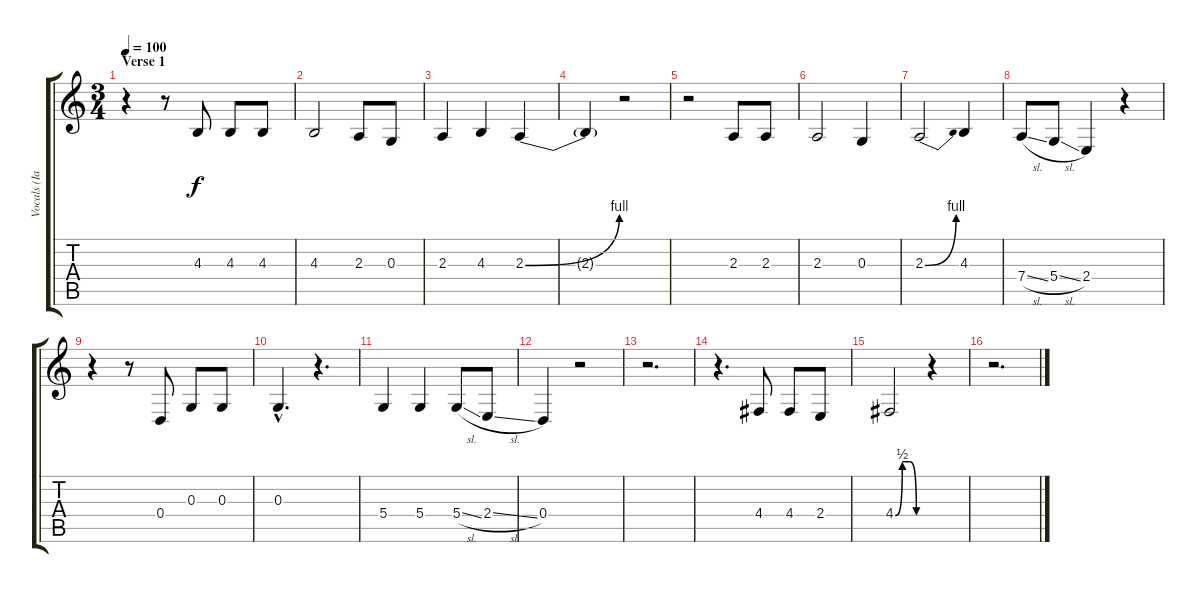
\track ("Vocals (Ian Anderson)" "Vocals (Ia") {instrument harmonica}
\staff {score tabs}
\tuning (E4 B3 G3 D3 A2 E2) {hide}
\ts (3 4)
\section ("" "Verse 1")
\tempo 100
\tempo 170
\tempo 100
\clef g2
\ks c
r.4{dy f volume 11 instrument harmonica} r.8 4.3.8 4.3.8 4.3.8 |
4.3.2 2.3.8 0.3.8 |
2.3.4 4.3.4 2.3{be (bend 0 0 60 4)}.4 |
2.3{t}.4 r.2 |
r.2 2.3.8 2.3.8 |
2.3.2 0.3.4 |
2.3{be (bend 0 0 60 4)}.2 4.3.4 |
7.4{sl}.8 5.4{sl}.8 2.4.4 r.4 |
r.4 r.8 0.4.8 0.3.8 0.3.8 |
0.3{hac}.4{d} r.4{d} |
5.4.4 5.4.4 5.4{sl}.8 2.4{sl}.8 |
0.4.4 r.2 |
r.2{d} |
r.4{d} 4.4.8 4.4.8 2.4.8 |
4.4{be (custom 0 0 15 2 30 2 45 0 60 0)}.2 r.4 |
r.2{d}
